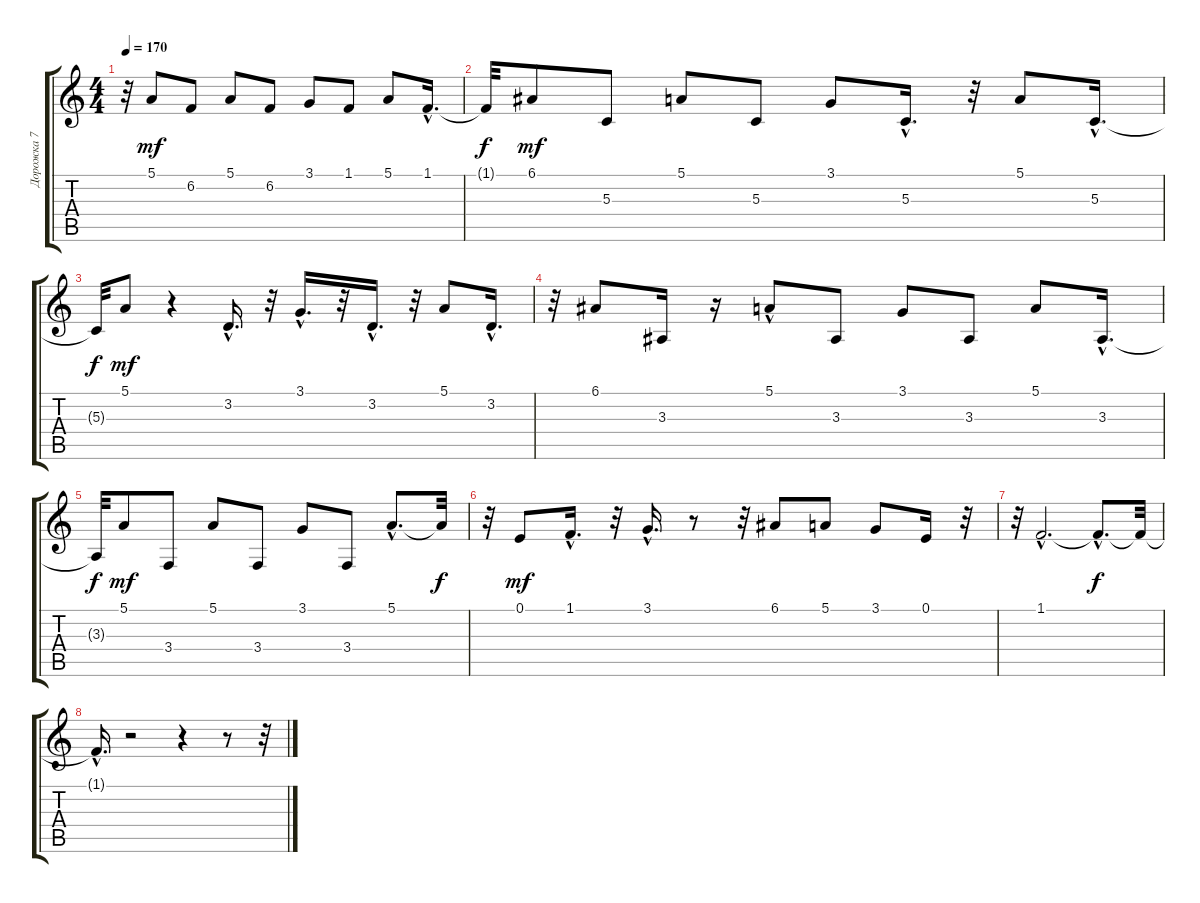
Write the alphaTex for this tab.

\track ("Дорожка 7" "Дорожка 7") {instrument marimba}
\staff {score tabs}
\tuning (E4 B3 G3 D3 A2 E2) {hide}
\ts (4 4)
\tempo 170
\clef g2
\ks c
r.32{dy mf} 5.1.8 6.2.8 5.1.8 6.2.8 3.1.8 1.1.8 5.1.8 1.1{hac}.16{d} |
1.1{t}.32{dy f} 6.1.8{dy mf} 5.3.8 5.1.8 5.3.8 3.1.8 5.3{hac}.16{d} r.32 5.1.8 5.3{hac}.16{d} |
5.3{t}.32{dy f} 5.1.8{dy mf} r.4 3.2{hac}.16{d} r.32 3.1{hac}.16{d} r.32 3.2{hac}.16{d} r.32 5.1.8 3.2{hac}.16{d} |
r.32 6.1.8 3.3.16 r.16 5.1{hac}.8 3.3.8 3.1.8 3.3.8 5.1.8 3.3{hac}.16{d} |
3.3{t}.32{dy f} 5.1.8{dy mf} 3.4.8 5.1.8 3.4.8 3.1.8 3.4.8 5.1{hac}.8{d} 5.1{t}.32{dy f} |
r.32 0.1.8{dy mf} 1.1{hac}.16{d} r.32 3.1{hac}.16{d} r.8 r.32 6.1.8 5.1.8 3.1.8 0.1.16 r.32 |
r.32 1.1{hac}.2{d} 1.1{hac t}.8{d dy f} 1.1{t}.32 |
1.1{hac t}.16{d} r.2 r.4 r.8 r.32
